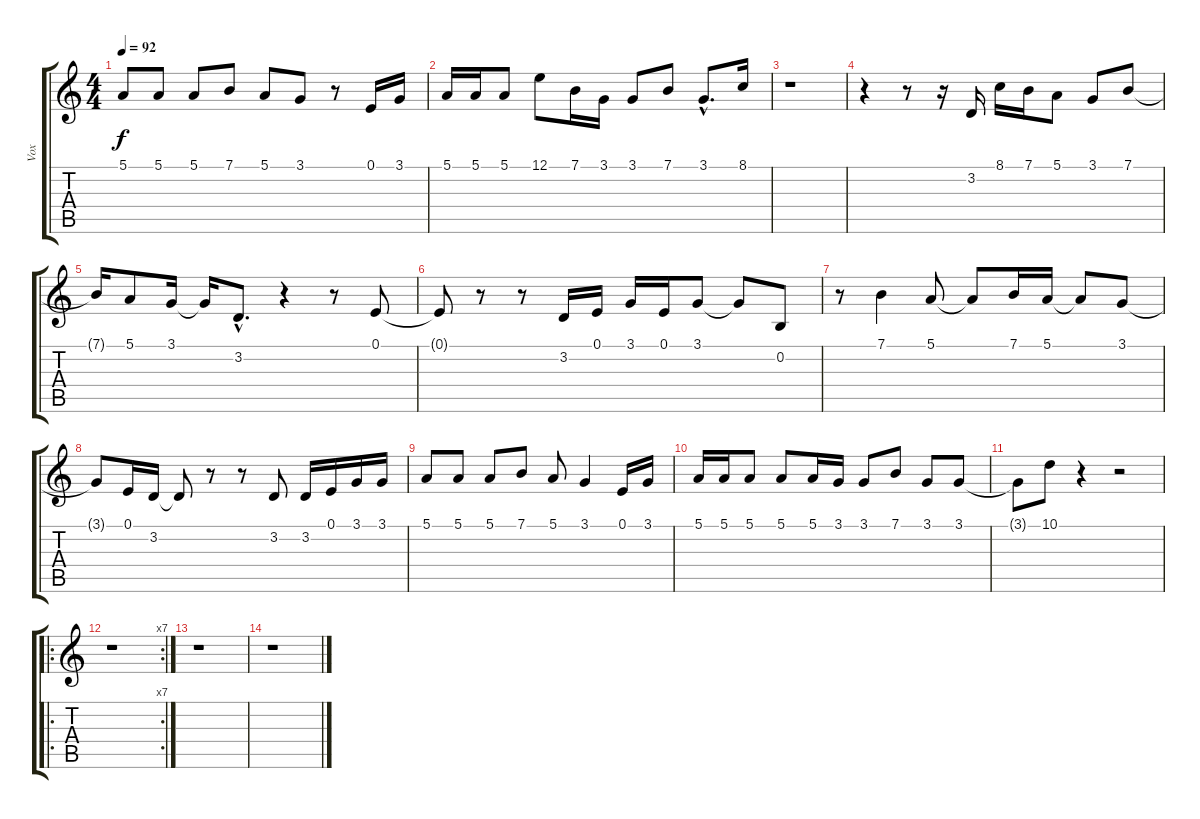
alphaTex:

\track ("Vox" "Vox") {instrument drawbarorgan}
\staff {score tabs}
\tuning (E4 B3 G3 D3 A2 E2) {hide}
\ts (4 4)
\tempo 92
\clef g2
\ks c
5.1.8{dy f} 5.1.8 5.1.8 7.1.8 5.1.8 3.1.8 r.8 0.1.16 3.1.16 |
5.1.16 5.1.16 5.1.8 12.1.8 7.1.16 3.1.16 3.1.8 7.1.8 3.1{hac}.8{d} 8.1.16 |
r.1 |
r.4 r.8 r.16 3.2.16 8.1.16 7.1.16 5.1.8 3.1.8 7.1.8 |
7.1{t}.16 5.1.8 3.1.16 3.1{t}.16 3.2{hac}.8{d} r.4 r.8 0.1.8 |
0.1{t}.8 r.8 r.8 3.2.16 0.1.16 3.1.16 0.1.16 3.1.8 3.1{t}.8 0.2.8 |
r.8 7.1.4 5.1.8 5.1{t}.8 7.1.16 5.1.16 5.1{t}.8 3.1.8 |
3.1{t}.8 0.1.16 3.2.16 3.2{t}.8 r.8 r.8 3.2.8 3.2.16 0.1.16 3.1.16 3.1.16 |
5.1.8 5.1.8 5.1.8 7.1.8 5.1.8 3.1.4 0.1.16 3.1.16 |
5.1.16 5.1.16 5.1.8 5.1.8 5.1.16 3.1.16 3.1.8 7.1.8 3.1.8 3.1.8 |
3.1{t}.8 10.1.8 r.4 r.2 |
\ro
\rc 7
r.1 |
r.1 |
r.1
